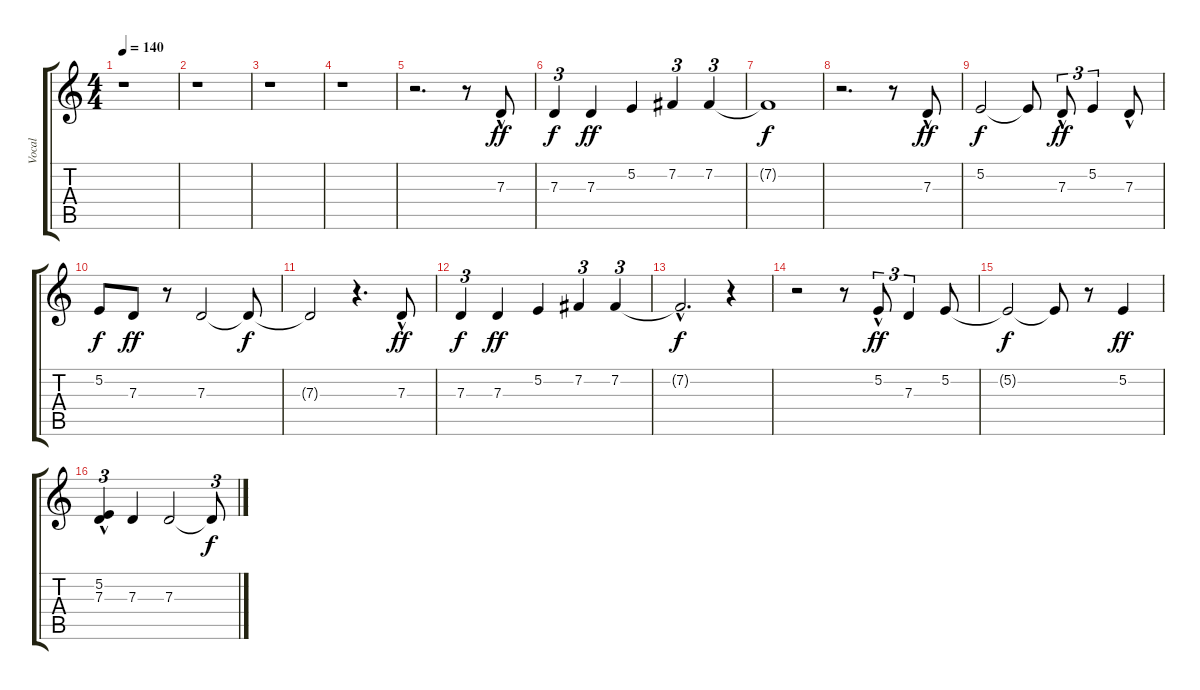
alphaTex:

\track ("Vocal" "Vocal") {instrument tenorsax}
\staff {score tabs}
\tuning (E4 B3 G3 D3 A2 E2) {hide}
\ts (4 4)
\tempo 140
\clef g2
\ks c
r.1{dy ff} |
r.1 |
r.1 |
r.1 |
r.2{d} r.8 7.3{hac}.8 |
7.3.4{tu (3 2) dy f} 7.3.4{dy ff} 5.2.4 7.2.4{tu (3 2)} 7.2.4{tu (3 2)} |
7.2{t}.1{dy f} |
r.2{d} r.8 7.3{hac}.8{dy ff} |
5.2.2{dy f} 5.2{t}.8 7.3{hac}.8{tu (3 2) dy ff} 5.2.4{tu (3 2)} 7.3{hac}.8 |
5.2.8{dy f} 7.3.8{dy ff} r.8 7.3.2 7.3{t}.8{dy f} |
7.3{t}.2 r.4{d} 7.3{hac}.8{dy ff} |
7.3.4{tu (3 2) dy f} 7.3.4{dy ff} 5.2.4 7.2.4{tu (3 2)} 7.2.4{tu (3 2)} |
7.2{hac t}.2{d dy f} r.4 |
r.2 r.8 5.2{hac}.8{tu (3 2) dy ff} 7.3.4{tu (3 2)} 5.2.8 |
5.2{t}.2{dy f} 5.2{t}.8 r.8 5.2.4{dy ff} |
(5.2 7.3{hac}).4{tu (3 2)} 7.3.4 7.3.2 7.3{t}.8{tu (3 2) dy f}
